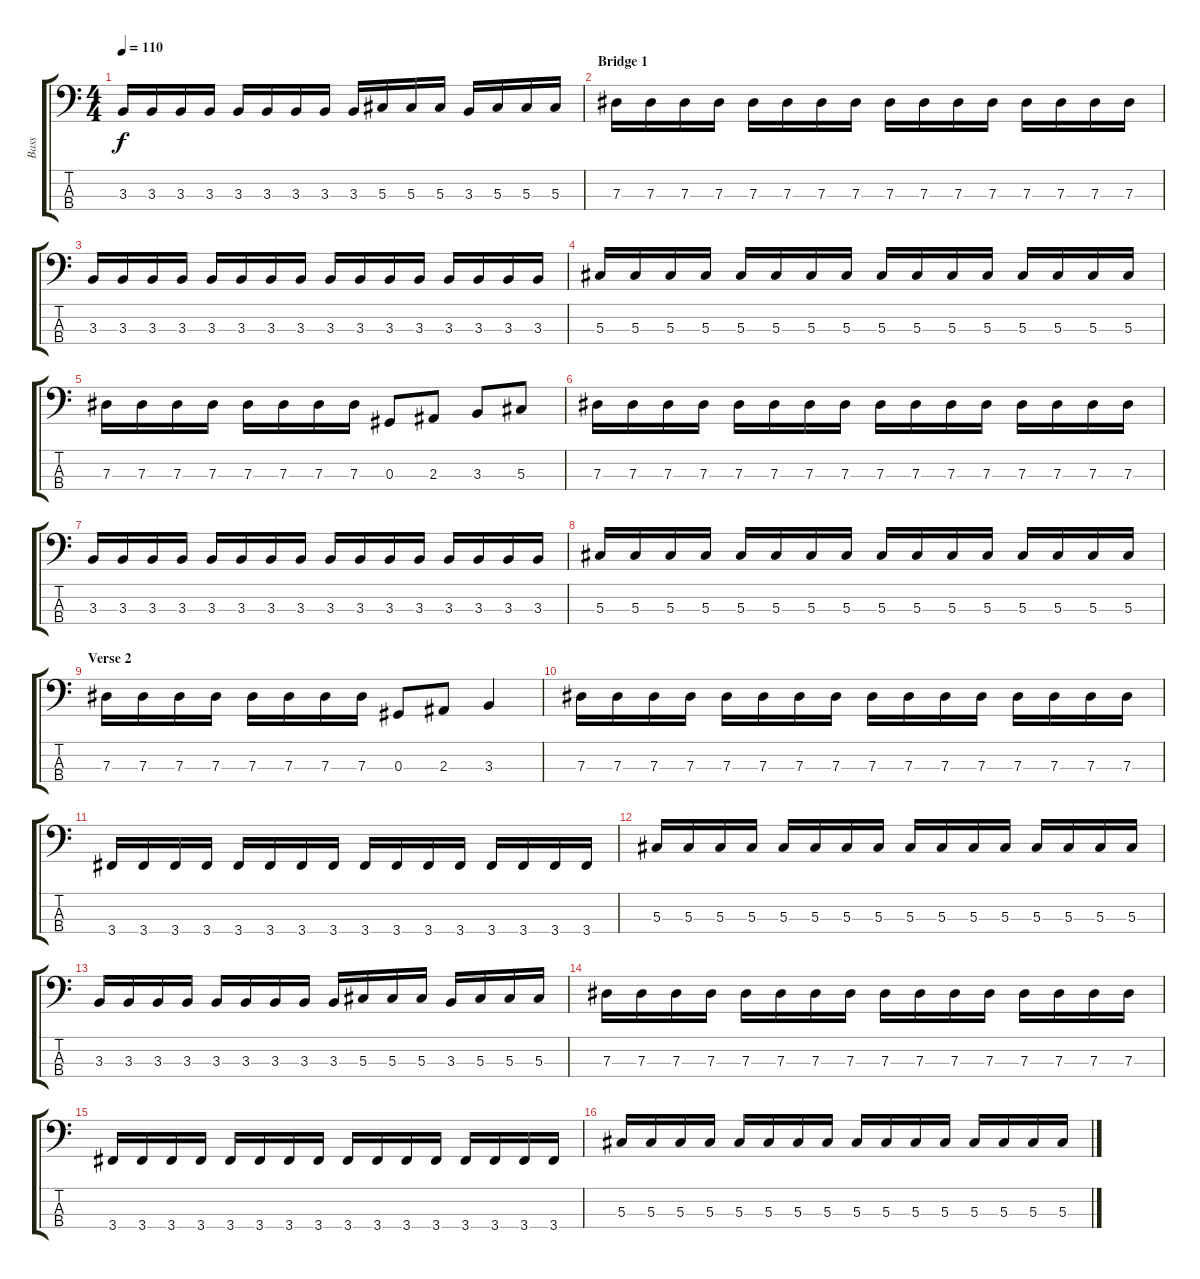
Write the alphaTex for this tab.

\track ("Bass" "Bass") {instrument electricbassfinger}
\staff {score tabs}
\tuning (Gb2 Db2 Ab1 Eb1) {hide}
\ts (4 4)
\tempo 110
\clef f4
\ks c
3.3.16{dy f} 3.3.16 3.3.16 3.3.16 3.3.16 3.3.16 3.3.16 3.3.16 3.3.16 5.3.16 5.3.16 5.3.16 3.3.16 5.3.16 5.3.16 5.3.16 |
\section ("" "Bridge 1")
7.3.16 7.3.16 7.3.16 7.3.16 7.3.16 7.3.16 7.3.16 7.3.16 7.3.16 7.3.16 7.3.16 7.3.16 7.3.16 7.3.16 7.3.16 7.3.16 |
3.3.16 3.3.16 3.3.16 3.3.16 3.3.16 3.3.16 3.3.16 3.3.16 3.3.16 3.3.16 3.3.16 3.3.16 3.3.16 3.3.16 3.3.16 3.3.16 |
5.3.16 5.3.16 5.3.16 5.3.16 5.3.16 5.3.16 5.3.16 5.3.16 5.3.16 5.3.16 5.3.16 5.3.16 5.3.16 5.3.16 5.3.16 5.3.16 |
7.3.16 7.3.16 7.3.16 7.3.16 7.3.16 7.3.16 7.3.16 7.3.16 0.3.8 2.3.8 3.3.8 5.3.8 |
7.3.16 7.3.16 7.3.16 7.3.16 7.3.16 7.3.16 7.3.16 7.3.16 7.3.16 7.3.16 7.3.16 7.3.16 7.3.16 7.3.16 7.3.16 7.3.16 |
3.3.16 3.3.16 3.3.16 3.3.16 3.3.16 3.3.16 3.3.16 3.3.16 3.3.16 3.3.16 3.3.16 3.3.16 3.3.16 3.3.16 3.3.16 3.3.16 |
5.3.16 5.3.16 5.3.16 5.3.16 5.3.16 5.3.16 5.3.16 5.3.16 5.3.16 5.3.16 5.3.16 5.3.16 5.3.16 5.3.16 5.3.16 5.3.16 |
\section ("" "Verse 2")
7.3.16 7.3.16 7.3.16 7.3.16 7.3.16 7.3.16 7.3.16 7.3.16 0.3.8 2.3.8 3.3.4 |
7.3.16 7.3.16 7.3.16 7.3.16 7.3.16 7.3.16 7.3.16 7.3.16 7.3.16 7.3.16 7.3.16 7.3.16 7.3.16 7.3.16 7.3.16 7.3.16 |
3.4.16 3.4.16 3.4.16 3.4.16 3.4.16 3.4.16 3.4.16 3.4.16 3.4.16 3.4.16 3.4.16 3.4.16 3.4.16 3.4.16 3.4.16 3.4.16 |
5.3.16 5.3.16 5.3.16 5.3.16 5.3.16 5.3.16 5.3.16 5.3.16 5.3.16 5.3.16 5.3.16 5.3.16 5.3.16 5.3.16 5.3.16 5.3.16 |
3.3.16 3.3.16 3.3.16 3.3.16 3.3.16 3.3.16 3.3.16 3.3.16 3.3.16 5.3.16 5.3.16 5.3.16 3.3.16 5.3.16 5.3.16 5.3.16 |
7.3.16 7.3.16 7.3.16 7.3.16 7.3.16 7.3.16 7.3.16 7.3.16 7.3.16 7.3.16 7.3.16 7.3.16 7.3.16 7.3.16 7.3.16 7.3.16 |
3.4.16 3.4.16 3.4.16 3.4.16 3.4.16 3.4.16 3.4.16 3.4.16 3.4.16 3.4.16 3.4.16 3.4.16 3.4.16 3.4.16 3.4.16 3.4.16 |
5.3.16 5.3.16 5.3.16 5.3.16 5.3.16 5.3.16 5.3.16 5.3.16 5.3.16 5.3.16 5.3.16 5.3.16 5.3.16 5.3.16 5.3.16 5.3.16
